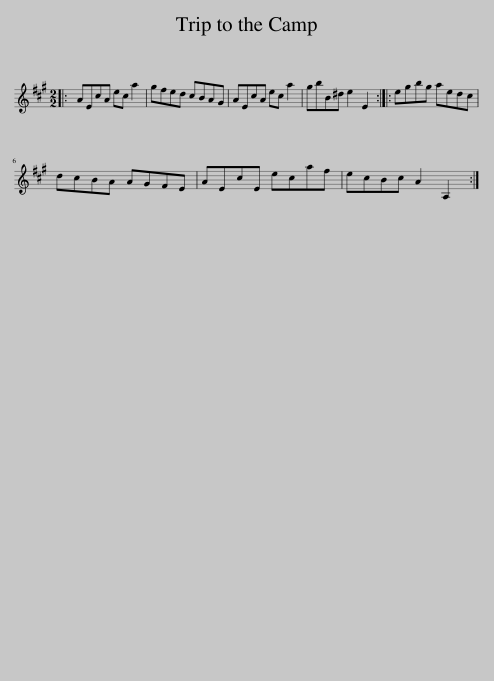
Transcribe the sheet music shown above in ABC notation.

X:1
L:1/8
M:2/2
I:linebreak $
K:A
V:1 treble
V:1
|: AEcA ec a2 | gfed cBAG | AEcA ec a2 | gbB^d e2 E2 :: egbg aedc |$ %5
 dcBA AGFE | AEcE ecaf | ecBc A2 A,2 :| %8
